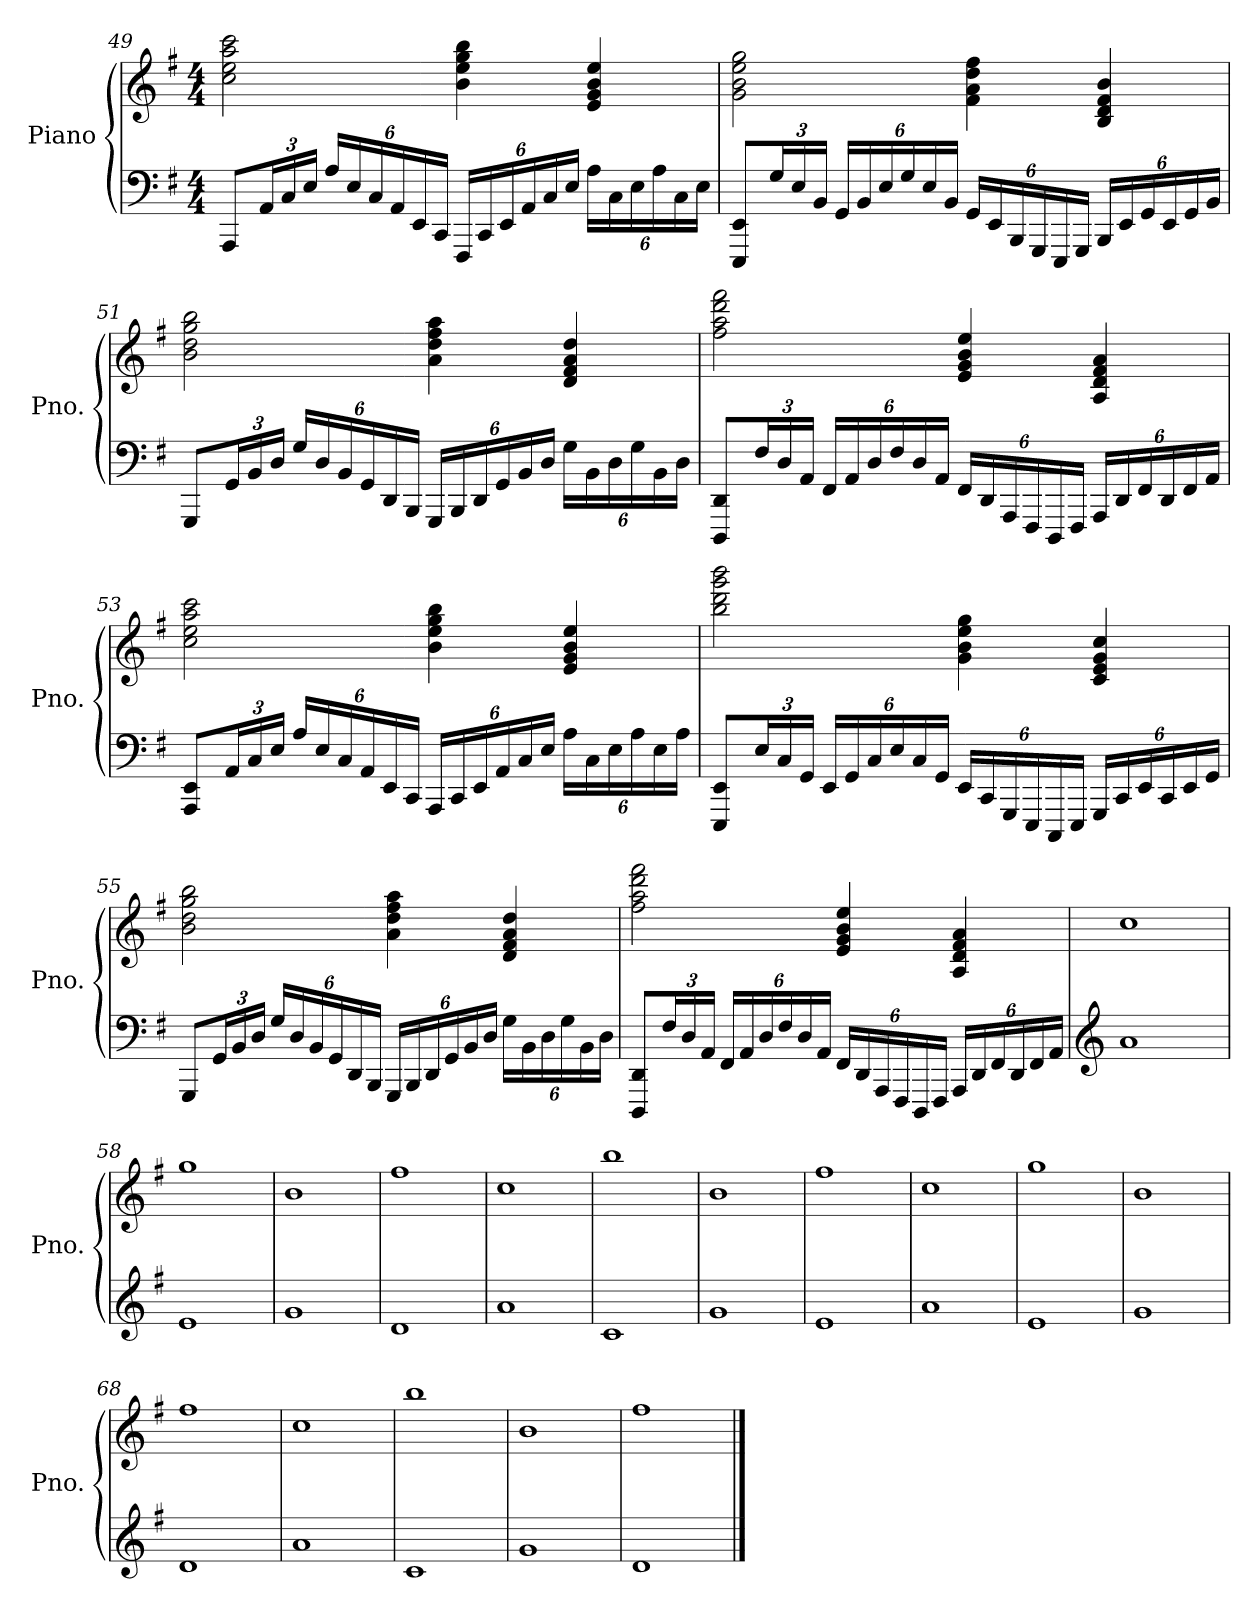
**kern	**kern
*part1	*part1
*staff2	*staff1
*I"Piano	*
*I'Pno.	*
*clefF4	*clefG2
*k[f#]	*k[f#]
*M4/4	*M4/4
*MM80	*MM80
=49	=49
8AAA/L	2cc\ 2ee\ 2aa\ 2ccc\
*Xbrackettup	*
24AA/L	.
24C/	.
24E/JJ	.
24A/LL	.
24E/	.
24C/	.
24AA/	.
24EE/	.
24CC/JJ	.
24FFF#/LL	4b\ 4ee\ 4gg\ 4bb\
24CC/	.
24EE/	.
24AA/	.
24C/	.
24E/JJ	.
24A\LL	4e/ 4g/ 4b/ 4ee/
24C\	.
24E\	.
24A\	.
24C\	.
24E\JJ	.
!!LO:PB:g=z
=50	=50
8EEE/ 8EE/L	2g\ 2b\ 2ee\ 2gg\
24G/L	.
24E/	.
24BB/JJ	.
24GG/LL	.
24BB/	.
24E/	.
24G/	.
24E/	.
24BB/JJ	.
24GG/LL	4f#\ 4a\ 4dd\ 4ff#\
24EE/	.
24BBB/	.
24GGG/	.
24EEE/	.
24GGG/JJ	.
24BBB/LL	4B/ 4d/ 4f#/ 4b/
24EE/	.
24GG/	.
24EE/	.
24GG/	.
24BB/JJ	.
=51	=51
8GGG/L	2b\ 2dd\ 2gg\ 2bb\
24GG/L	.
24BB/	.
24D/JJ	.
24G/LL	.
24D/	.
24BB/	.
24GG/	.
24DD/	.
24BBB/JJ	.
24GGG/LL	4a\ 4dd\ 4ff#\ 4aa\
24BBB/	.
24DD/	.
24GG/	.
24BB/	.
24D/JJ	.
24G\LL	4d/ 4f#/ 4a/ 4dd/
24BB\	.
24D\	.
24G\	.
24BB\	.
24D\JJ	.
!!LO:LB:g=z
=52	=52
8DDD/ 8DD/L	2ff#\ 2aa\ 2ddd\ 2fff#\
24F#/L	.
24D/	.
24AA/JJ	.
24FF#/LL	.
24AA/	.
24D/	.
24F#/	.
24D/	.
24AA/JJ	.
24FF#/LL	4e/ 4g/ 4b/ 4ee/
24DD/	.
24AAA/	.
24FFF#/	.
24DDD/	.
24FFF#/JJ	.
24AAA/LL	4A/ 4d/ 4f#/ 4a/
24DD/	.
24FF#/	.
24DD/	.
24FF#/	.
24AA/JJ	.
=53	=53
8AAA/ 8EE/L	2cc\ 2ee\ 2aa\ 2ccc\
24AA/L	.
24C/	.
24E/JJ	.
24A/LL	.
24E/	.
24C/	.
24AA/	.
24EE/	.
24CC/JJ	.
24AAA/LL	4b\ 4ee\ 4gg\ 4bb\
24CC/	.
24EE/	.
24AA/	.
24C/	.
24E/JJ	.
24A\LL	4e/ 4g/ 4b/ 4ee/
24C\	.
24E\	.
24A\	.
24E\	.
24A\JJ	.
!!LO:LB:g=z
=54	=54
8EEE/ 8EE/L	2bb\ 2ddd\ 2ggg\ 2bbb\
24E/L	.
24C/	.
24GG/JJ	.
24EE/LL	.
24GG/	.
24C/	.
24E/	.
24C/	.
24GG/JJ	.
24EE/LL	4g\ 4b\ 4ee\ 4gg\
24CC/	.
24GGG/	.
24EEE/	.
24CCC/	.
24EEE/JJ	.
24GGG/LL	4c/ 4e/ 4g/ 4cc/
24CC/	.
24EE/	.
24CC/	.
24EE/	.
24GG/JJ	.
!!LO:LB:g=z
=55	=55
8GGG/L	2b\ 2dd\ 2gg\ 2bb\
24GG/L	.
24BB/	.
24D/JJ	.
24G/LL	.
24D/	.
24BB/	.
24GG/	.
24DD/	.
24BBB/JJ	.
24GGG/LL	4a\ 4dd\ 4ff#\ 4aa\
24BBB/	.
24DD/	.
24GG/	.
24BB/	.
24D/JJ	.
24G\LL	4d/ 4f#/ 4a/ 4dd/
24BB\	.
24D\	.
24G\	.
24BB\	.
24D\JJ	.
!!LO:LB:g=z
=56	=56
8DDD/ 8DD/L	2ff#\ 2aa\ 2ddd\ 2fff#\
24F#/L	.
24D/	.
24AA/JJ	.
24FF#/LL	.
24AA/	.
24D/	.
24F#/	.
24D/	.
24AA/JJ	.
24FF#/LL	4e/ 4g/ 4b/ 4ee/
24DD/	.
24AAA/	.
24FFF#/	.
24DDD/	.
24FFF#/JJ	.
24AAA/LL	4A/ 4d/ 4f#/ 4a/
24DD/	.
24FF#/	.
24DD/	.
24FF#/	.
24AA/JJ	.
=57	=57
*clefG2	*
1a	1cc
=58	=58
1e	1gg
=59	=59
1g	1b
=60	=60
1d	1ff#
=61	=61
1a	1cc
=62	=62
1c	1bb
=63	=63
1g	1b
=64	=64
1e	1ff#
!!LO:LB:g=z
=65	=65
1a	1cc
=66	=66
1e	1gg
=67	=67
1g	1b
=68	=68
1d	1ff#
=69	=69
1a	1cc
=70	=70
1c	1bb
=71	=71
1g	1b
=72	=72
1d	1ff#
==	==
*-	*-
